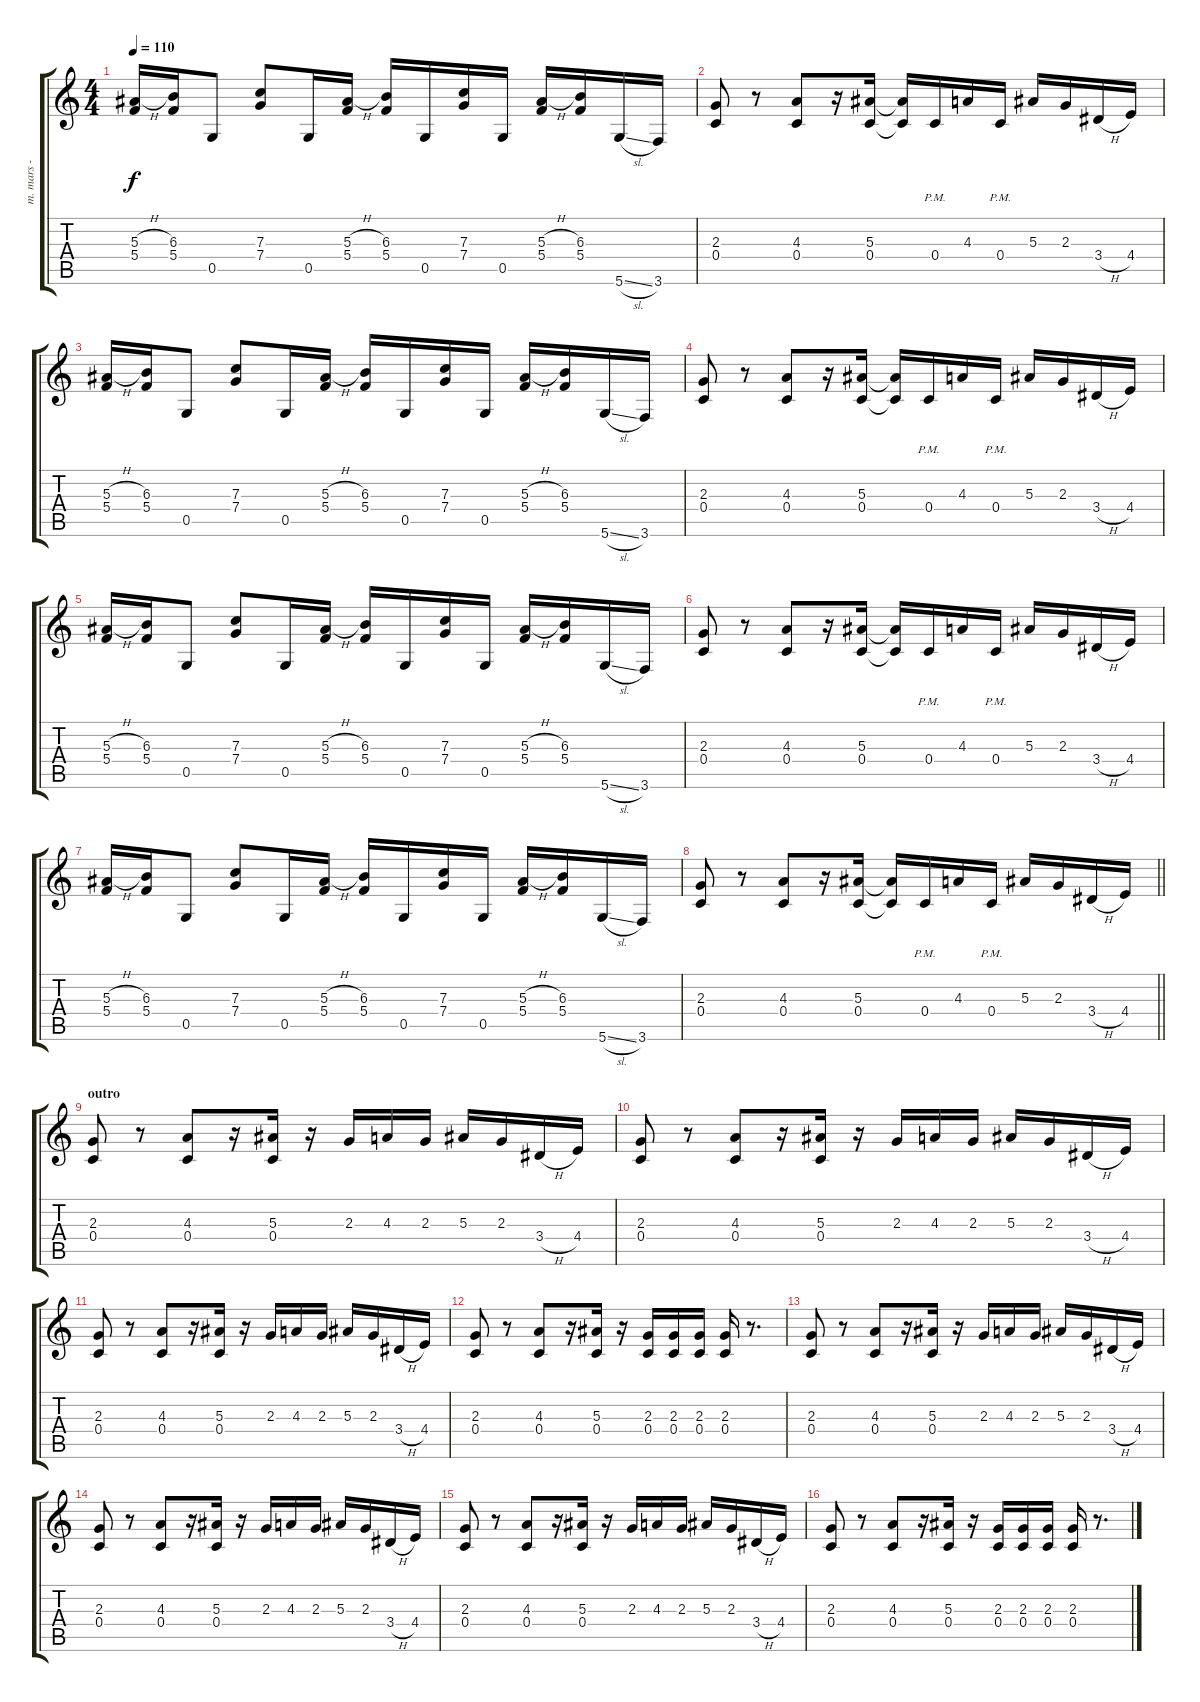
\track ("m. mars - lead/rhythm guitar" "m. mars - ") {instrument distortionguitar}
\staff {score tabs}
\tuning (D4 A3 F3 C3 G2 D2) {hide}
\ts (4 4)
\tempo 110
\clef g2
\ks c
(5.3{h} 5.4).16{dy f} (6.3 5.4).16 0.5.8 (7.3 7.4).8 0.5.16 (5.3{h} 5.4).16 (6.3 5.4).16 0.5.16 (7.3 7.4).16 0.5.16 (5.3{h} 5.4).16 (6.3 5.4).16 5.6{sl}.16 3.6.16 |
(2.3 0.4).8 r.8 (4.3 0.4).8 r.16 (5.3 0.4).16 (5.3{t} 0.4{t}).16 0.4{pm}.16 4.3.16 0.4{pm}.16 5.3.16 2.3.16 3.4{h}.16 4.4.16 |
(5.3{h} 5.4).16 (6.3 5.4).16 0.5.8 (7.3 7.4).8 0.5.16 (5.3{h} 5.4).16 (6.3 5.4).16 0.5.16 (7.3 7.4).16 0.5.16 (5.3{h} 5.4).16 (6.3 5.4).16 5.6{sl}.16 3.6.16 |
(2.3 0.4).8 r.8 (4.3 0.4).8 r.16 (5.3 0.4).16 (5.3{t} 0.4{t}).16 0.4{pm}.16 4.3.16 0.4{pm}.16 5.3.16 2.3.16 3.4{h}.16 4.4.16 |
(5.3{h} 5.4).16 (6.3 5.4).16 0.5.8 (7.3 7.4).8 0.5.16 (5.3{h} 5.4).16 (6.3 5.4).16 0.5.16 (7.3 7.4).16 0.5.16 (5.3{h} 5.4).16 (6.3 5.4).16 5.6{sl}.16 3.6.16 |
(2.3 0.4).8 r.8 (4.3 0.4).8 r.16 (5.3 0.4).16 (5.3{t} 0.4{t}).16 0.4{pm}.16 4.3.16 0.4{pm}.16 5.3.16 2.3.16 3.4{h}.16 4.4.16 |
(5.3{h} 5.4).16 (6.3 5.4).16 0.5.8 (7.3 7.4).8 0.5.16 (5.3{h} 5.4).16 (6.3 5.4).16 0.5.16 (7.3 7.4).16 0.5.16 (5.3{h} 5.4).16 (6.3 5.4).16 5.6{sl}.16 3.6.16 |
\barLineRight lightlight
(2.3 0.4).8 r.8 (4.3 0.4).8 r.16 (5.3 0.4).16 (5.3{t} 0.4{t}).16 0.4{pm}.16 4.3.16 0.4{pm}.16 5.3.16 2.3.16 3.4{h}.16 4.4.16 |
\section ("" "outro")
(2.3 0.4).8 r.8 (4.3 0.4).8 r.16 (5.3 0.4).16 r.16 2.3.16 4.3.16 2.3.16 5.3.16 2.3.16 3.4{h}.16 4.4.16 |
(2.3 0.4).8 r.8 (4.3 0.4).8 r.16 (5.3 0.4).16 r.16 2.3.16 4.3.16 2.3.16 5.3.16 2.3.16 3.4{h}.16 4.4.16 |
(2.3 0.4).8 r.8 (4.3 0.4).8 r.16 (5.3 0.4).16 r.16 2.3.16 4.3.16 2.3.16 5.3.16 2.3.16 3.4{h}.16 4.4.16 |
(2.3 0.4).8 r.8 (4.3 0.4).8 r.16 (5.3 0.4).16 r.16 (2.3 0.4).16 (2.3 0.4).16 (2.3 0.4).16 (2.3 0.4).16 r.8{d} |
(2.3 0.4).8 r.8 (4.3 0.4).8 r.16 (5.3 0.4).16 r.16 2.3.16 4.3.16 2.3.16 5.3.16 2.3.16 3.4{h}.16 4.4.16 |
(2.3 0.4).8 r.8 (4.3 0.4).8 r.16 (5.3 0.4).16 r.16 2.3.16 4.3.16 2.3.16 5.3.16 2.3.16 3.4{h}.16 4.4.16 |
(2.3 0.4).8 r.8 (4.3 0.4).8 r.16 (5.3 0.4).16 r.16 2.3.16 4.3.16 2.3.16 5.3.16 2.3.16 3.4{h}.16 4.4.16 |
(2.3 0.4).8 r.8 (4.3 0.4).8 r.16 (5.3 0.4).16 r.16 (2.3 0.4).16 (2.3 0.4).16 (2.3 0.4).16 (2.3 0.4).16 r.8{d}
